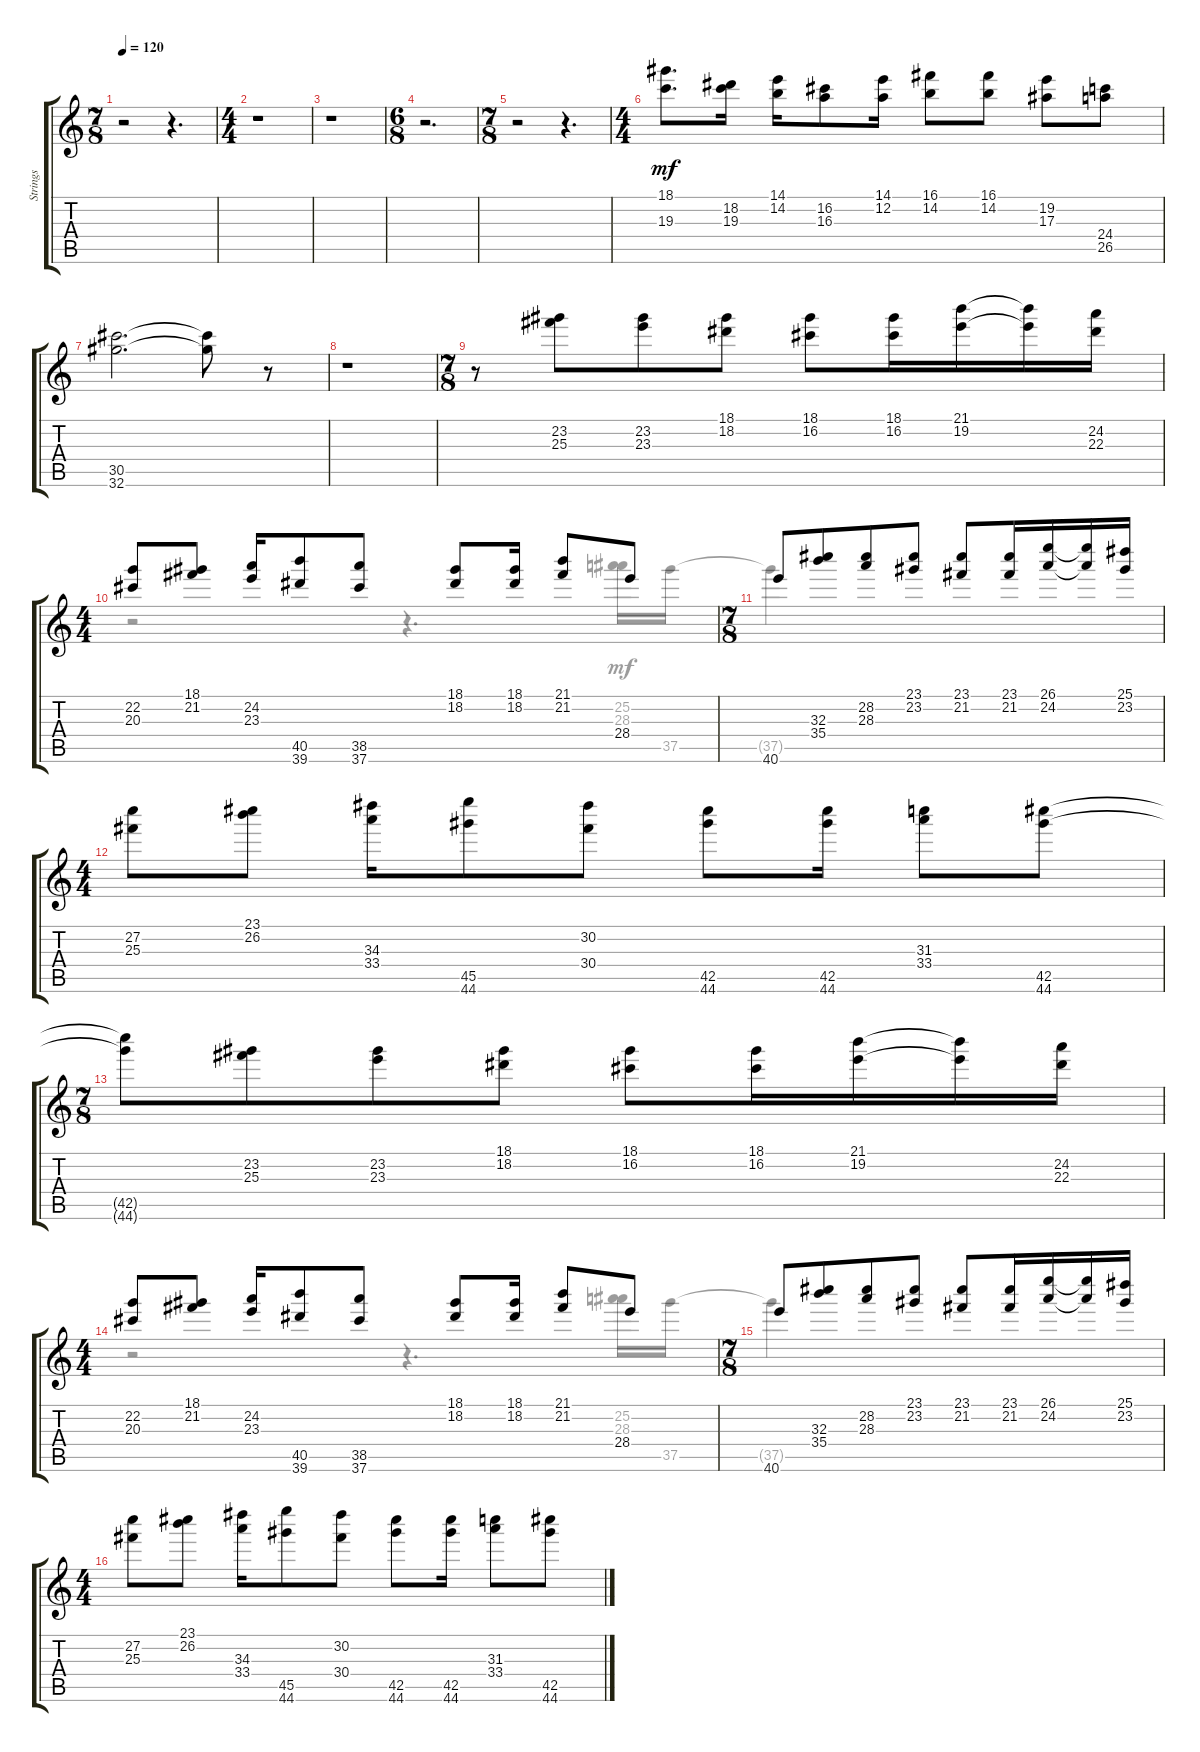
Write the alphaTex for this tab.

\track ("Strings" "Strings") {instrument electricguitarclean}
\staff {score tabs}
\tuning (D4 A3 F3 C3 G2 C2) {hide}
\voice
\ts (7 8)
\tempo 120
\clef g2
\ks aminor
r.2{dy mf} r.4{d} |
\ts (4 4)
r.1 |
r.1 |
\ts (6 8)
r.2{d} |
\ts (7 8)
r.2 r.4{d} |
\ts (4 4)
(18.1 19.3).8{d} (18.2 19.3).16 (14.1 14.2).16 (16.2 16.3).8 (14.1 12.2).16 (16.1 14.2).8 (16.1 14.2).8 (19.2 17.3).8 (24.4 26.5).8 |
(30.5 32.6).2{d} (30.5{t} 32.6{t}).8 r.8 |
r.1 |
\ts (7 8)
r.8 (23.2 25.3).8 (23.2 23.3).8 (18.1 18.2).8 (18.1 16.2).8 (18.1 16.2).16 (21.1 19.2).16 (21.1{t} 19.2{t}).16 (24.2 22.3).16 |
\ts (4 4)
(22.2 20.3).8 (18.1 21.2).8 (24.2 23.3).16 (40.5 39.6).8 (38.5 37.6).8 (18.1 18.2).8 (18.1 18.2).16 (21.1 21.2).8 28.4.8 |
\ts (7 8)
40.6.8 (32.3 35.4).8 (28.2 28.3).8 (23.1 23.2).8 (23.1 21.2).8 (23.1 21.2).16 (26.1 24.2).16 (26.1{t} 24.2{t}).16 (25.1 23.2).16 |
\ts (4 4)
(27.2 25.3).8 (23.1 26.2).8 (34.3 33.4).16 (45.5 44.6).8 (30.2 30.4).8 (42.5 44.6).8 (42.5 44.6).16 (31.3 33.4).8 (42.5 44.6).8 |
\ts (7 8)
(42.5{t} 44.6{t}).8 (23.2 25.3).8 (23.2 23.3).8 (18.1 18.2).8 (18.1 16.2).8 (18.1 16.2).16 (21.1 19.2).16 (21.1{t} 19.2{t}).16 (24.2 22.3).16 |
\ts (4 4)
(22.2 20.3).8 (18.1 21.2).8 (24.2 23.3).16 (40.5 39.6).8 (38.5 37.6).8 (18.1 18.2).8 (18.1 18.2).16 (21.1 21.2).8 28.4.8 |
\ts (7 8)
40.6.8 (32.3 35.4).8 (28.2 28.3).8 (23.1 23.2).8 (23.1 21.2).8 (23.1 21.2).16 (26.1 24.2).16 (26.1{t} 24.2{t}).16 (25.1 23.2).16 |
\ts (4 4)
(27.2 25.3).8 (23.1 26.2).8 (34.3 33.4).16 (45.5 44.6).8 (30.2 30.4).8 (42.5 44.6).8 (42.5 44.6).16 (31.3 33.4).8 (42.5 44.6).8
\voice
\clef g2
\ottava regular
\simile none
\ks aminor
|
|
|
|
|
|
|
|
|
r.2 r.4{d} (25.2 28.3).16 37.5.16 |
37.5{t}.4 |
|
|
r.2 r.4{d} (25.2 28.3).16 37.5.16 |
37.5{t}.4 |
